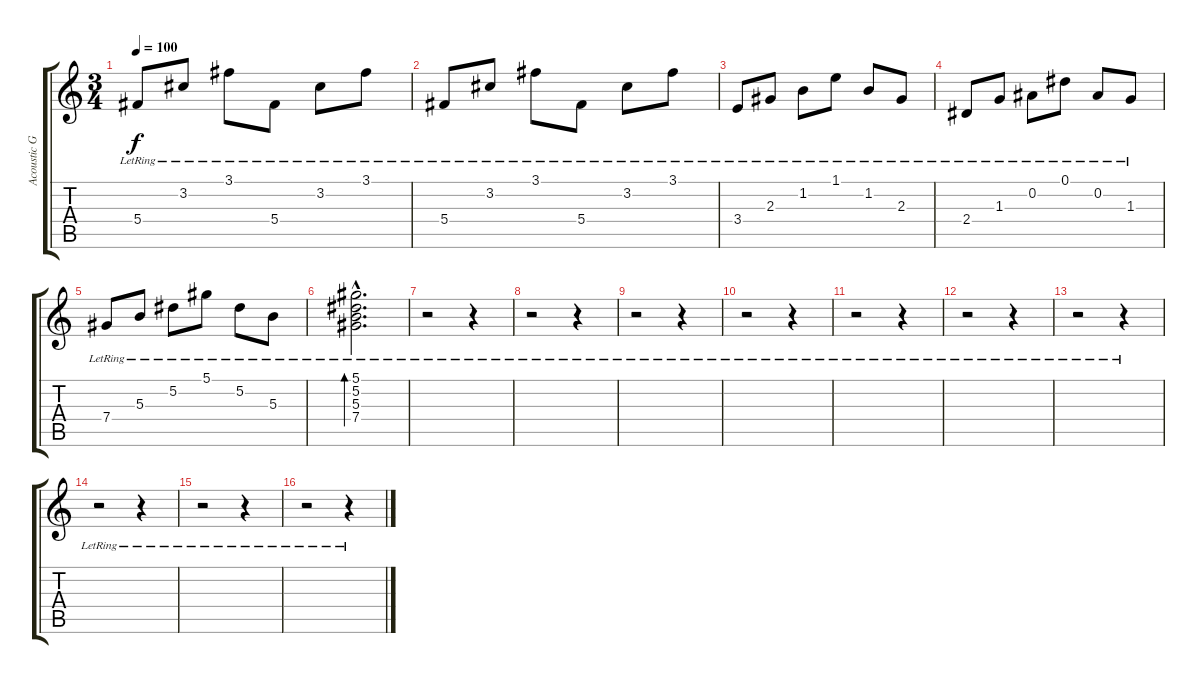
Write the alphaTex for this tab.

\track ("Acoustic Guitar" "Acoustic G") {instrument acousticguitarsteel}
\staff {score tabs}
\tuning (Eb4 Bb3 Gb3 Db3 Ab2 Eb2) {hide}
\ts (3 4)
\tempo 100
\clef g2
\ks c
5.4{lr}.8{dy f} 3.2{lr}.8 3.1{lr}.8 5.4{lr}.8 3.2{lr}.8 3.1{lr}.8 |
5.4{lr}.8 3.2{lr}.8 3.1{lr}.8 5.4{lr}.8 3.2{lr}.8 3.1{lr}.8 |
3.4{lr}.8 2.3{lr}.8 1.2{lr}.8 1.1{lr}.8 1.2{lr}.8 2.3{lr}.8 |
2.4{lr}.8 1.3{lr}.8 0.2{lr}.8 0.1{lr}.8 0.2{lr}.8 1.3{lr}.8 |
7.4{lr}.8 5.3{lr}.8 5.2{lr}.8 5.1{lr}.8 5.2{lr}.8 5.3{lr}.8 |
(5.1{hac lr} 5.2{hac lr} 5.3{hac lr} 7.4{hac lr}).2{d bd 240} |
r.2 r.4 |
r.2 r.4 |
r.2 r.4 |
r.2 r.4 |
r.2 r.4 |
r.2 r.4 |
r.2 r.4 |
r.2 r.4 |
r.2 r.4 |
r.2 r.4
